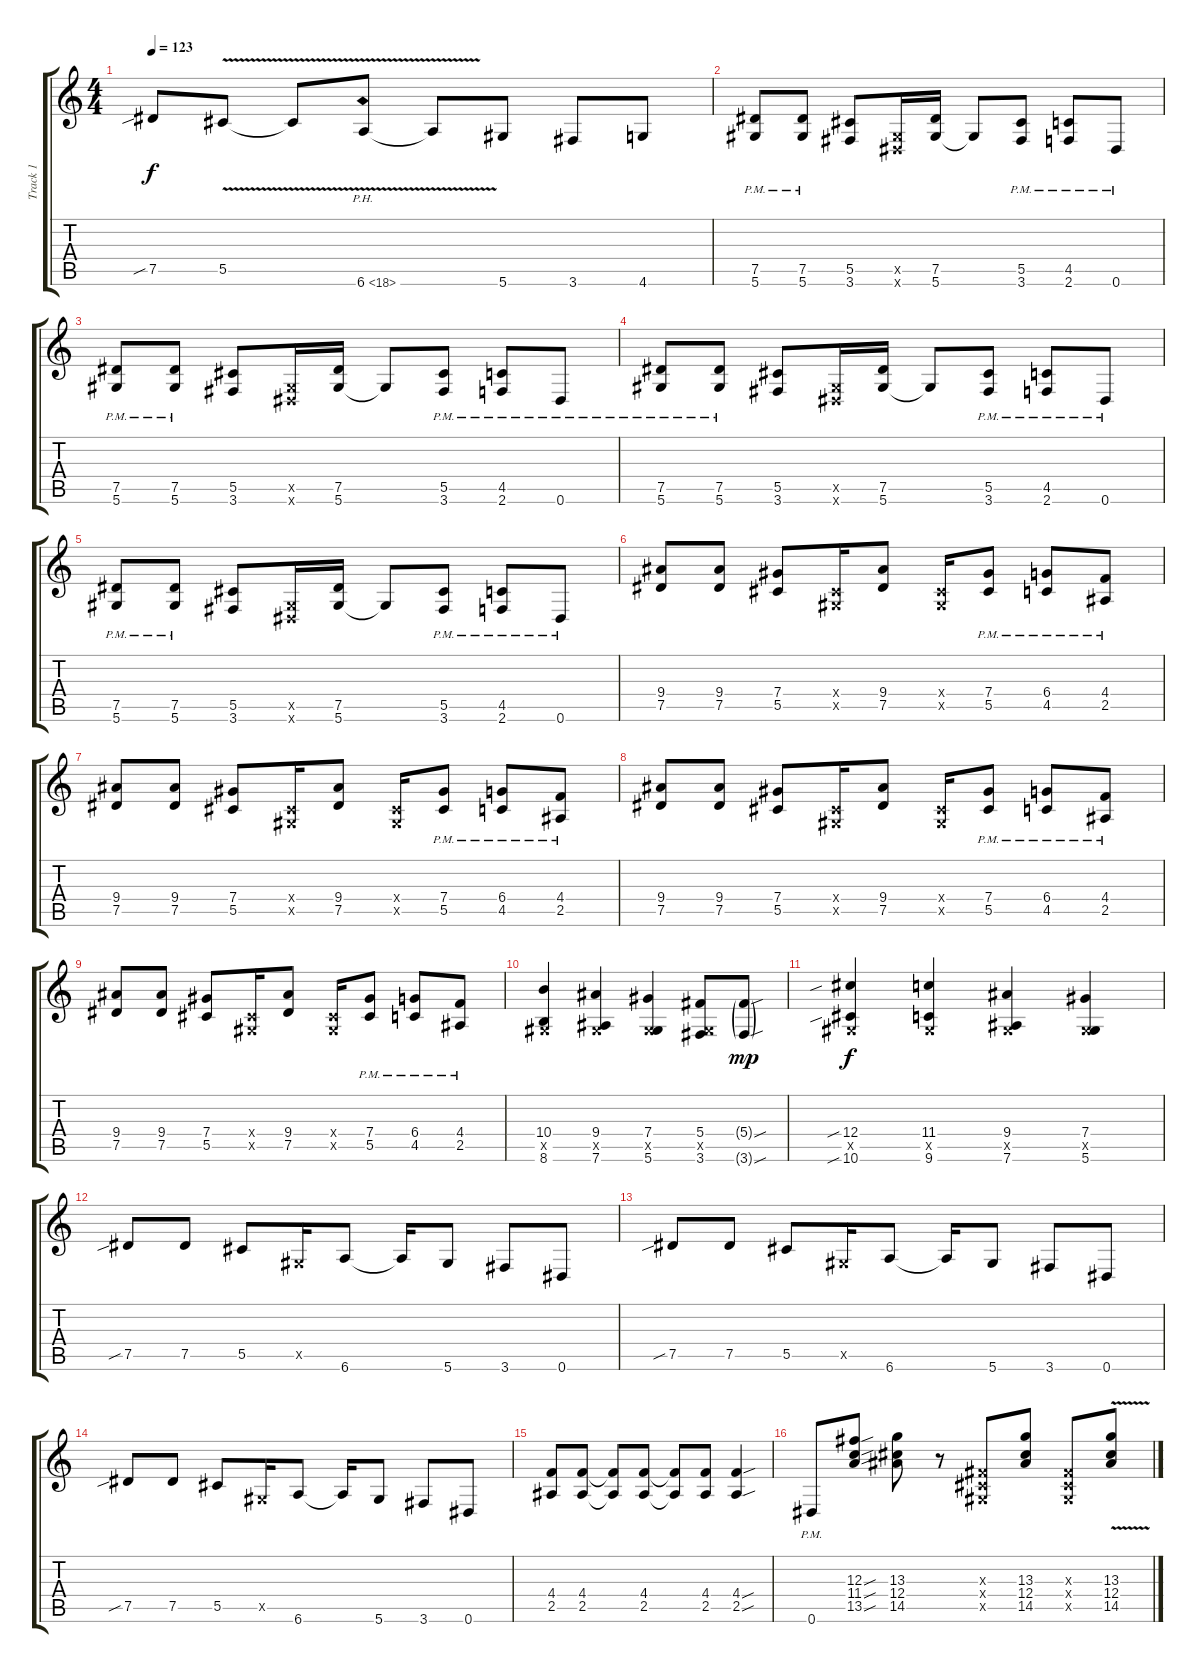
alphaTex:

\track ("Track 1" "Track 1") {instrument distortionguitar}
\staff {score tabs}
\tuning (Eb4 Bb3 Gb3 Db3 Ab2 Eb2) {hide}
\ts (4 4)
\tempo 123
\clef g2
\ks c
7.5{sib}.8{dy f} 5.5{v}.8 5.5{t}.8 6.6{ph 12 v}.8 6.6{t}.8 5.6.8 3.6.8 4.6.8 |
(7.5 5.6{pm}).8 (7.5 5.6{pm}).8 (5.5 3.6).8 (0.5{x} 0.6{x}).16 (7.5 5.6).16 5.6{t}.8 (5.5 3.6{pm}).8 (4.5 2.6{pm}).8 0.6{pm}.8 |
(7.5 5.6{pm}).8 (7.5 5.6{pm}).8 (5.5 3.6).8 (0.5{x} 0.6{x}).16 (7.5 5.6).16 5.6{t}.8 (5.5 3.6{pm}).8 (4.5 2.6{pm}).8 0.6{pm}.8 |
(7.5 5.6{pm}).8 (7.5 5.6{pm}).8 (5.5 3.6).8 (0.5{x} 0.6{x}).16 (7.5 5.6).16 5.6{t}.8 (5.5 3.6{pm}).8 (4.5 2.6{pm}).8 0.6{pm}.8 |
(7.5 5.6{pm}).8 (7.5 5.6{pm}).8 (5.5 3.6).8 (0.5{x} 0.6{x}).16 (7.5 5.6).16 5.6{t}.8 (5.5 3.6{pm}).8 (4.5 2.6{pm}).8 0.6{pm}.8 |
(9.4 7.5).8 (9.4 7.5).8 (7.4 5.5).8 (0.4{x} 0.5{x}).16 (9.4 7.5).8 (0.4{x} 0.5{x}).16 (7.4 5.5{pm}).8 (6.4 4.5{pm}).8 (4.4 2.5{pm}).8 |
(9.4 7.5).8 (9.4 7.5).8 (7.4 5.5).8 (0.4{x} 0.5{x}).16 (9.4 7.5).8 (0.4{x} 0.5{x}).16 (7.4 5.5{pm}).8 (6.4 4.5{pm}).8 (4.4 2.5{pm}).8 |
(9.4 7.5).8 (9.4 7.5).8 (7.4 5.5).8 (0.4{x} 0.5{x}).16 (9.4 7.5).8 (0.4{x} 0.5{x}).16 (7.4 5.5{pm}).8 (6.4 4.5{pm}).8 (4.4 2.5{pm}).8 |
(9.4 7.5).8 (9.4 7.5).8 (7.4 5.5).8 (0.4{x} 0.5{x}).16 (9.4 7.5).8 (0.4{x} 0.5{x}).16 (7.4 5.5{pm}).8 (6.4 4.5{pm}).8 (4.4 2.5{pm}).8 |
(10.4 0.5{x} 8.6).4 (9.4 0.5{x} 7.6).4 (7.4 0.5{x} 5.6).4 (5.4 0.5{x} 3.6).8 (5.4{sou g} 3.6{sou g}).8{dy mp} |
(12.4{sib} 0.5{x} 10.6{sib}).4{dy f} (11.4 0.5{x} 9.6).4 (9.4 0.5{x} 7.6).4 (7.4 0.5{x} 5.6).4 |
7.5{sib}.8 7.5.8 5.5.8 0.5{x}.16 6.6.8 6.6{t}.16 5.6.8 3.6.8 0.6.8 |
7.5{sib}.8 7.5.8 5.5.8 0.5{x}.16 6.6.8 6.6{t}.16 5.6.8 3.6.8 0.6.8 |
7.5{sib}.8 7.5.8 5.5.8 0.5{x}.16 6.6.8 6.6{t}.16 5.6.8 3.6.8 0.6.8 |
(4.4 2.5).8 (4.4 2.5).8 (4.4{t} 2.5{t}).8 (4.4 2.5).8 (4.4{t} 2.5{t}).8 (4.4 2.5).8 (4.4{sou} 2.5{sou}).4 |
0.6{pm}.8 (12.3{sou} 11.4{sou} 13.5{sou}).8 (13.3 12.4 14.5).8 r.8 (0.3{x} 0.4{x} 0.5{x}).8 (13.3 12.4 14.5).8 (0.3{x} 0.4{x} 0.5{x}).8 (13.3 12.4 14.5{v}).8
